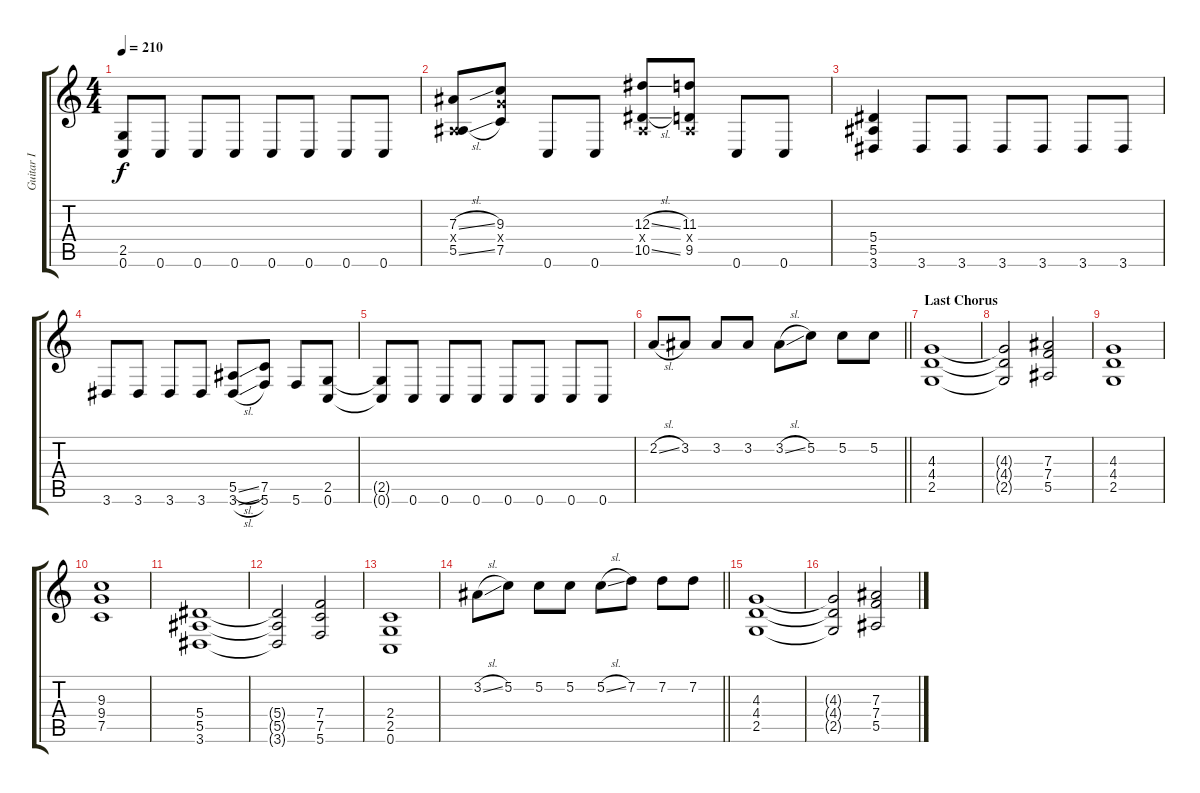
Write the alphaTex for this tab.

\track ("Guitar I" "Guitar I") {instrument distortionguitar}
\staff {score tabs}
\tuning (C4 G3 Eb3 Bb2 F2 C2) {hide}
\ts (4 4)
\tempo 210
\clef g2
\ks c
(2.5{t} 0.6{t}).8{dy f} 0.6.8 0.6.8 0.6.8 0.6.8 0.6.8 0.6.8 0.6.8 |
(7.3{sl} 0.4{x} 5.5{sl}).8 (9.3 9.4{x} 7.5).8 0.6.8 0.6.8 (12.3{sl} 0.4{x} 10.5{sl}).8 (11.3 0.4{x} 9.5).8 0.6.8 0.6.8 |
(5.4 5.5 3.6).4 3.6.8 3.6.8 3.6.8 3.6.8 3.6.8 3.6.8 |
3.6.8 3.6.8 3.6.8 3.6.8 (5.5{sl} 3.6{sl}).8 (7.5 5.6).8 5.6.8 (2.5 0.6).8 |
(2.5{t} 0.6{t}).8 0.6.8 0.6.8 0.6.8 0.6.8 0.6.8 0.6.8 0.6.8 |
\barLineRight lightlight
2.2{sl}.8 3.2.8 3.2.8 3.2.8 3.2{sl}.8 5.2.8 5.2.8 5.2.8 |
\section ("" "Last Chorus")
(4.3 4.4 2.5).1{volume 16 balance 11} |
(4.3{t} 4.4{t} 2.5{t}).2 (7.3 7.4 5.5).2 |
(4.3 4.4 2.5).1 |
(9.3 9.4 7.5).1 |
(5.4 5.5 3.6).1 |
(5.4{t} 5.5{t} 3.6{t}).2 (7.4 7.5 5.6).2 |
(2.4 2.5 0.6).1 |
\barLineRight lightlight
3.2{sl}.8 5.2.8 5.2.8 5.2.8 5.2{sl}.8 7.2.8 7.2.8 7.2.8 |
(4.3 4.4 2.5).1{volume 16 balance 11} |
(4.3{t} 4.4{t} 2.5{t}).2 (7.3 7.4 5.5).2
